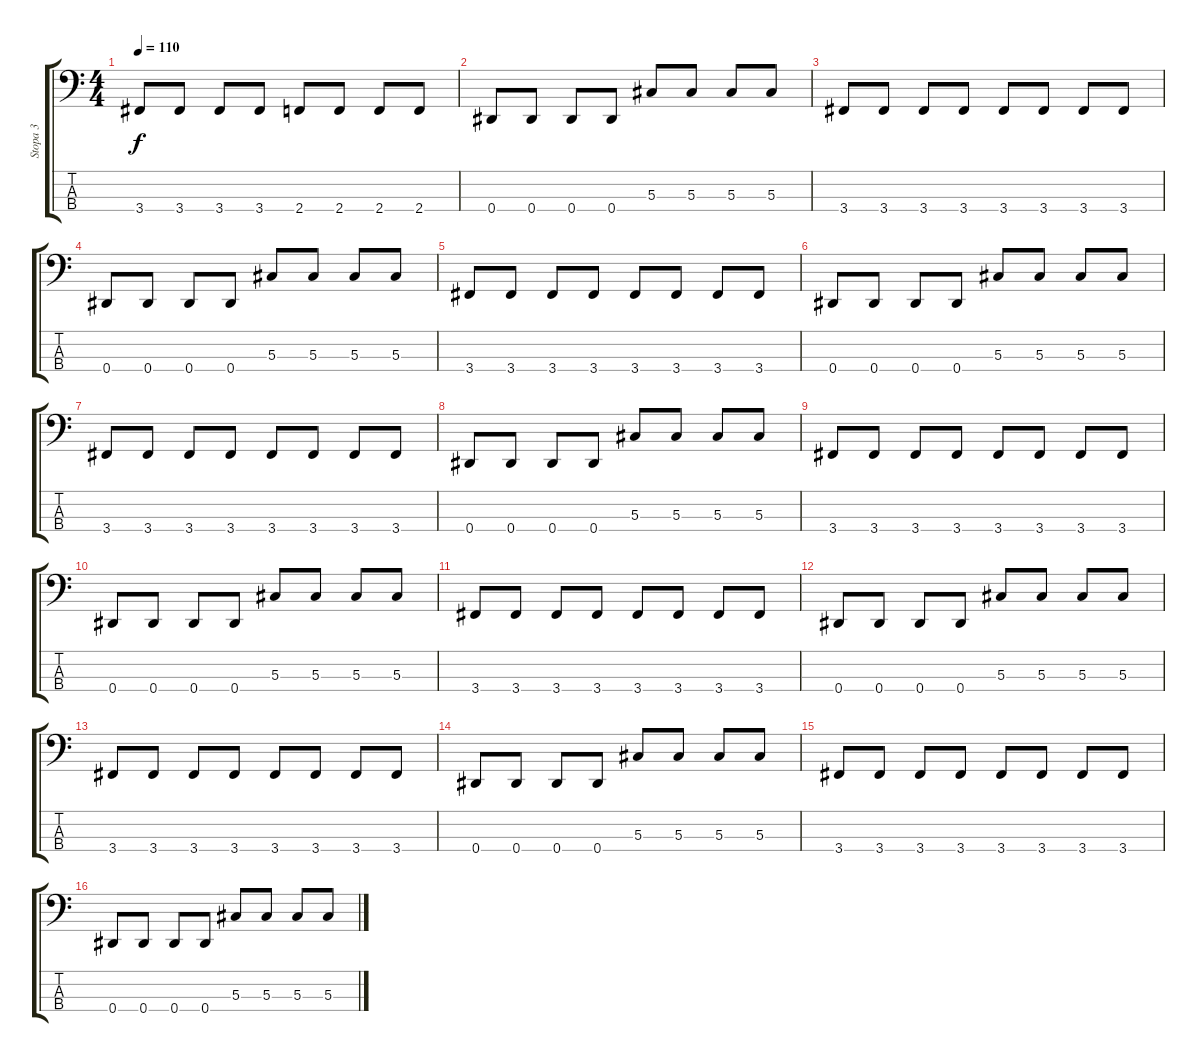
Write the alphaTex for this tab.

\track ("Stopa 3" "Stopa 3") {instrument electricbassfinger}
\staff {score tabs}
\tuning (Gb2 Db2 Ab1 Eb1) {hide}
\ts (4 4)
\tempo 110
\clef f4
\ks c
3.4.8{dy f} 3.4.8 3.4.8 3.4.8 2.4.8 2.4.8 2.4.8 2.4.8 |
0.4.8 0.4.8 0.4.8 0.4.8 5.3.8 5.3.8 5.3.8 5.3.8 |
3.4.8 3.4.8 3.4.8 3.4.8 3.4.8 3.4.8 3.4.8 3.4.8 |
0.4.8 0.4.8 0.4.8 0.4.8 5.3.8 5.3.8 5.3.8 5.3.8 |
3.4.8 3.4.8 3.4.8 3.4.8 3.4.8 3.4.8 3.4.8 3.4.8 |
0.4.8 0.4.8 0.4.8 0.4.8 5.3.8 5.3.8 5.3.8 5.3.8 |
3.4.8 3.4.8 3.4.8 3.4.8 3.4.8 3.4.8 3.4.8 3.4.8 |
0.4.8 0.4.8 0.4.8 0.4.8 5.3.8 5.3.8 5.3.8 5.3.8 |
3.4.8 3.4.8 3.4.8 3.4.8 3.4.8 3.4.8 3.4.8 3.4.8 |
0.4.8 0.4.8 0.4.8 0.4.8 5.3.8 5.3.8 5.3.8 5.3.8 |
3.4.8 3.4.8 3.4.8 3.4.8 3.4.8 3.4.8 3.4.8 3.4.8 |
0.4.8 0.4.8 0.4.8 0.4.8 5.3.8 5.3.8 5.3.8 5.3.8 |
3.4.8 3.4.8 3.4.8 3.4.8 3.4.8 3.4.8 3.4.8 3.4.8 |
0.4.8 0.4.8 0.4.8 0.4.8 5.3.8 5.3.8 5.3.8 5.3.8 |
3.4.8 3.4.8 3.4.8 3.4.8 3.4.8 3.4.8 3.4.8 3.4.8 |
0.4.8 0.4.8 0.4.8 0.4.8 5.3.8 5.3.8 5.3.8 5.3.8
